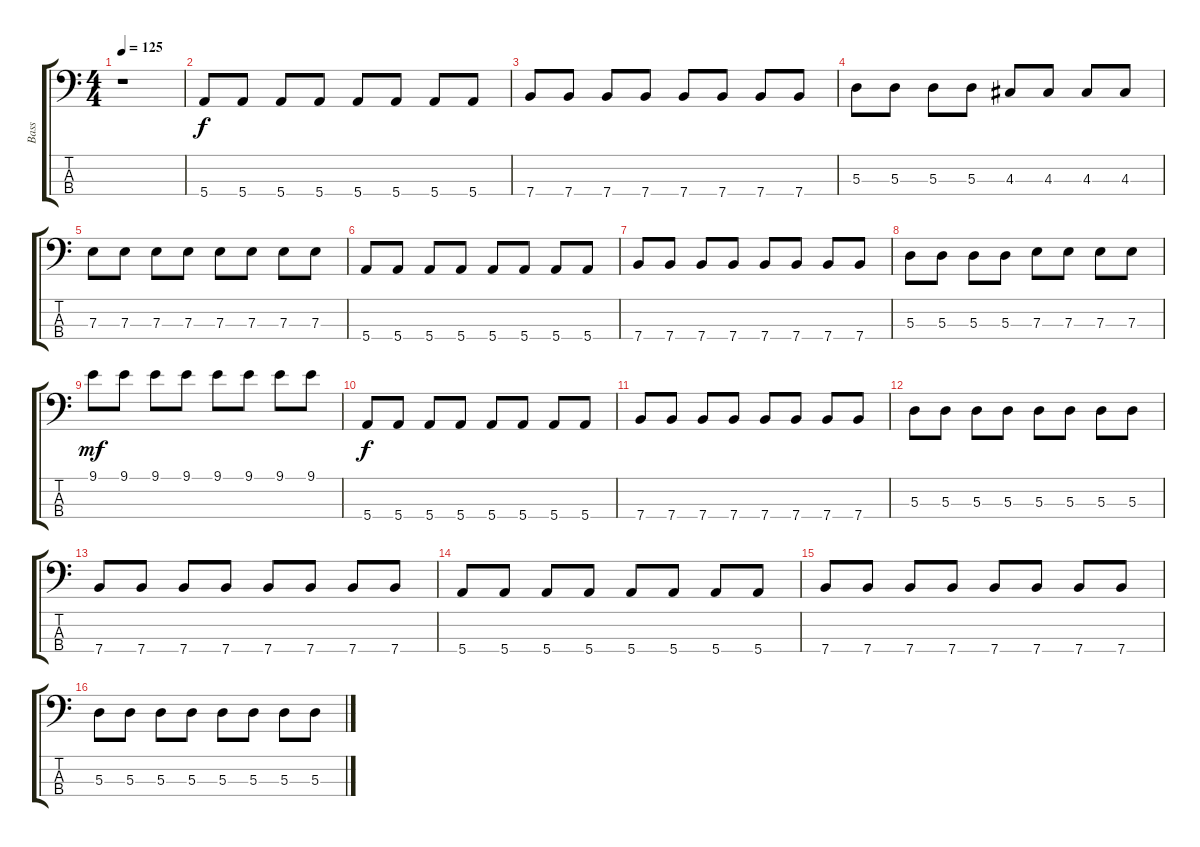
\track ("Bass" "Bass") {instrument synthbass2}
\staff {score tabs}
\tuning (G2 D2 A1 E1) {hide}
\ts (4 4)
\tempo 125
\clef f4
\ks c
r.1{dy f instrument synthbass2} |
5.4.8 5.4.8 5.4.8 5.4.8 5.4.8 5.4.8 5.4.8 5.4.8 |
7.4.8 7.4.8 7.4.8 7.4.8 7.4.8 7.4.8 7.4.8 7.4.8 |
5.3.8 5.3.8 5.3.8 5.3.8 4.3.8 4.3.8 4.3.8 4.3.8 |
7.3.8 7.3.8 7.3.8 7.3.8 7.3.8 7.3.8 7.3.8 7.3.8 |
5.4.8 5.4.8 5.4.8 5.4.8 5.4.8 5.4.8 5.4.8 5.4.8 |
7.4.8 7.4.8 7.4.8 7.4.8 7.4.8 7.4.8 7.4.8 7.4.8 |
5.3.8 5.3.8 5.3.8 5.3.8 7.3.8 7.3.8 7.3.8 7.3.8 |
9.1.8{dy mf} 9.1.8 9.1.8 9.1.8 9.1.8 9.1.8 9.1.8 9.1.8 |
5.4.8{dy f} 5.4.8 5.4.8 5.4.8 5.4.8 5.4.8 5.4.8 5.4.8 |
7.4.8 7.4.8 7.4.8 7.4.8 7.4.8 7.4.8 7.4.8 7.4.8 |
5.3.8 5.3.8 5.3.8 5.3.8 5.3.8 5.3.8 5.3.8 5.3.8 |
7.4.8 7.4.8 7.4.8 7.4.8 7.4.8 7.4.8 7.4.8 7.4.8 |
5.4.8 5.4.8 5.4.8 5.4.8 5.4.8 5.4.8 5.4.8 5.4.8 |
7.4.8 7.4.8 7.4.8 7.4.8 7.4.8 7.4.8 7.4.8 7.4.8 |
5.3.8 5.3.8 5.3.8 5.3.8 5.3.8 5.3.8 5.3.8 5.3.8
